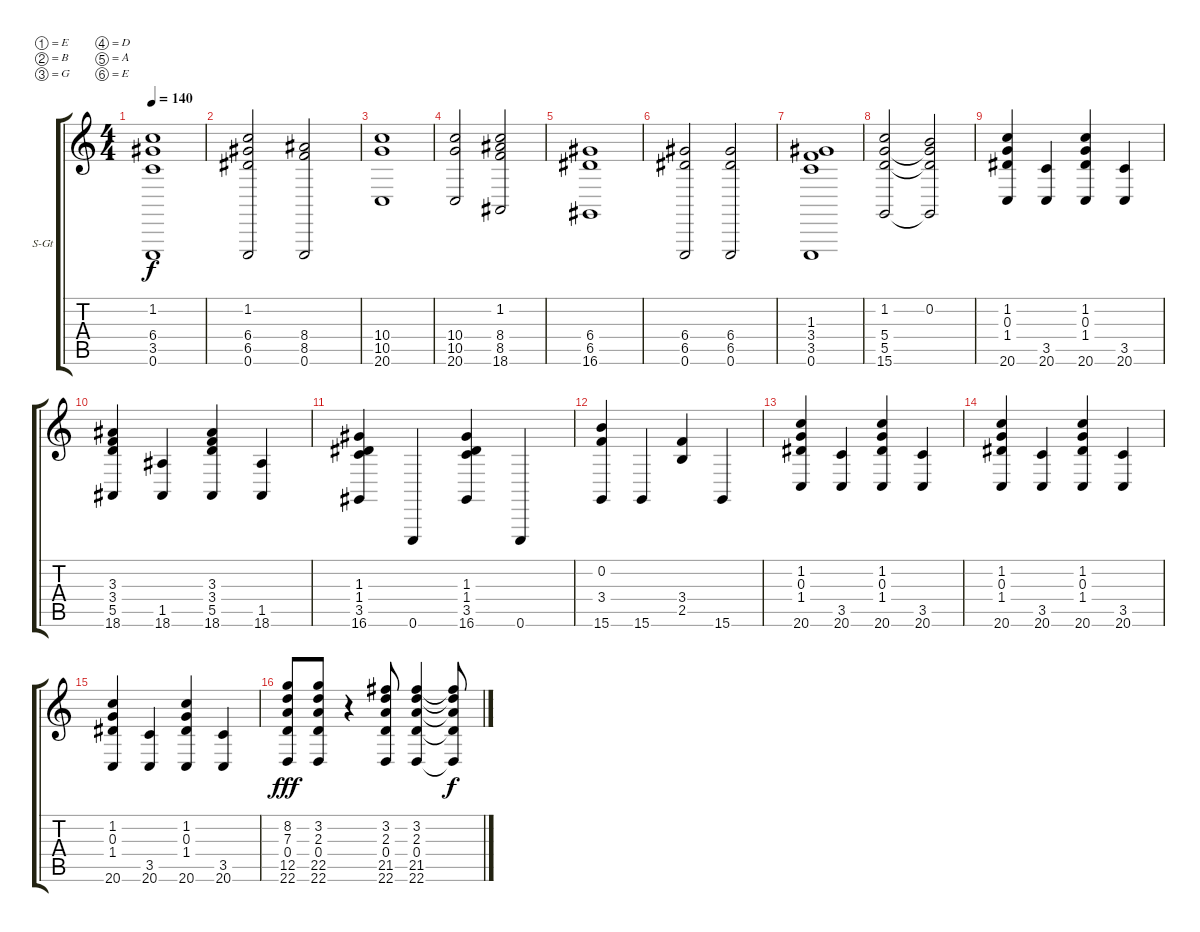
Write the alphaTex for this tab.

\bracketExtendMode groupsimilarinstruments
\firstSystemTrackNameOrientation horizontal
\otherSystemsTrackNameOrientation horizontal
\track ("Piano" "S-Gt") {instrument acousticgrandpiano}
\staff {score tabs}
\tuning (E5 B3 G3 D3 A2 E0)
\displaytranspose 12
\ts (4 4)
\tempo 140
\clef g2
\ks c
(1.2 6.4 3.5 0.6).1{dy f} |
(1.2 6.4 6.5 0.6).2 (8.4 8.5 0.6).2 |
(10.4 10.5 20.6).1 |
(10.4 10.5 20.6).2 (1.2 8.4 8.5 18.6).2 |
(6.4 6.5 16.6).1 |
(6.4 6.5 0.6).2 (6.4 6.5 0.6).2 |
(1.3 3.4 3.5 0.6).1 |
(1.2 5.4 5.5 15.6).2 (0.2 5.4{t} 5.5{t} 15.6{t}).2 |
(1.2 0.3 1.4 20.6).4 (3.5 20.6).4 (1.2 0.3 1.4 20.6).4 (3.5 20.6).4 |
(3.3 3.4 5.5 18.6).4 (1.5 18.6).4 (3.3 3.4 5.5 18.6).4 (1.5 18.6).4 |
(1.3 1.4 3.5 16.6).4 0.6.4 (1.3 1.4 3.5 16.6).4 0.6.4 |
(0.2 3.4 15.6).4 15.6.4 (3.4 2.5).4 15.6.4 |
(1.2 0.3 1.4 20.6).4 (3.5 20.6).4 (1.2 0.3 1.4 20.6).4 (3.5 20.6).4 |
(1.2 0.3 1.4 20.6).4 (3.5 20.6).4 (1.2 0.3 1.4 20.6).4 (3.5 20.6).4 |
(1.2 0.3 1.4 20.6).4 (3.5 20.6).4 (1.2 0.3 1.4 20.6).4 (3.5 20.6).4 |
(8.2 7.3 0.4 12.5 22.6).8{dy fff} (3.2 2.3 0.4 22.5 22.6).8 r.4 (3.2 2.3 0.4 21.5 22.6).8 (3.2 2.3 0.4 21.5 22.6).4 (3.2{t} 2.3{t} 0.4{t} 21.5{t} 22.6{t}).8{dy f}
